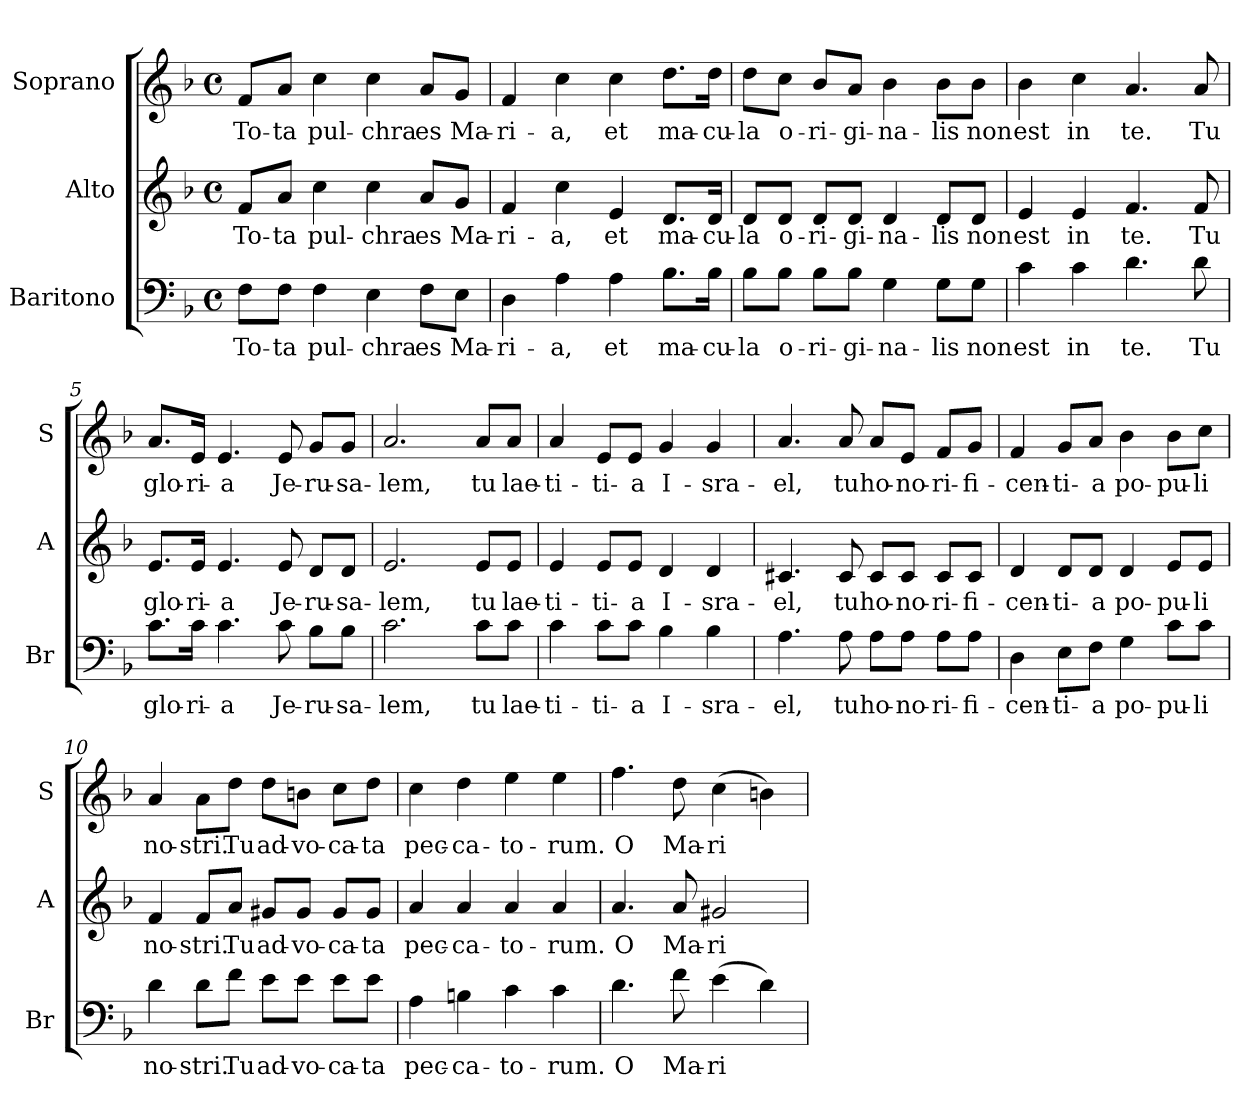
**kern	**text	**kern	**text	**kern	**text
*part3	*part3	*part2	*part2	*part1	*part1
*staff3	*staff3	*staff2	*staff2	*staff1	*staff1
*I"Baritono	*	*I"Alto	*	*I"Soprano	*
*I'Br	*	*I'A	*	*I'S	*
!!LO:PB:g=z
*stria5	*	*stria5	*	*stria5	*
*clefF4	*	*clefG2	*	*clefG2	*
*k[b-]	*	*k[b-]	*	*k[b-]	*
*F:	*	*F:	*	*F:	*
*M4/4	*	*M4/4	*	*M4/4	*
*met(c)	*	*met(c)	*	*met(c)	*
=1	=1	=1	=1	=1	=1
!	!LO:LY:b:cj	!	!LO:LY:b:cj	!	!LO:LY:b:cj
8F\L	To-	8f/L	To-	8f/L	To-
!	!LO:LY:b:cj	!	!LO:LY:b:cj	!	!LO:LY:b:cj
8F\J	-ta	8a/J	-ta	8a/J	-ta
!	!LO:LY:b:cj	!	!LO:LY:b:cj	!	!LO:LY:b:cj
4F\	pul-	4cc\	pul-	4cc\	pul-
!	!LO:LY:b:cj	!	!LO:LY:b:cj	!	!LO:LY:b:cj
4E\	-chra	4cc\	-chra	4cc\	-chra
!	!LO:LY:b:cj	!	!LO:LY:b:cj	!	!LO:LY:b:cj
8F\L	es	8a/L	es	8a/L	es
!	!LO:LY:b:cj	!	!LO:LY:b:cj	!	!LO:LY:b:cj
8E\J	Ma-	8g/J	Ma-	8g/J	Ma-
=2	=2	=2	=2	=2	=2
!	!LO:LY:b:cj	!	!LO:LY:b:cj	!	!LO:LY:b:cj
4D\	-ri-	4f/	-ri-	4f/	-ri-
!	!LO:LY:b:cj	!	!LO:LY:b:cj	!	!LO:LY:b:cj
4A\	-a,	4cc\	-a,	4cc\	-a,
!	!LO:LY:b:cj	!	!LO:LY:b:cj	!	!LO:LY:b:cj
4A\	et	4e/	et	4cc\	et
!	!LO:LY:b:cj	!	!LO:LY:b:cj	!	!LO:LY:b:cj
8.B-\L	ma-	8.d/L	ma-	8.dd\L	ma-
!	!LO:LY:b:cj	!	!LO:LY:b:cj	!	!LO:LY:b:cj
16B-\Jk	-cu-	16d/Jk	-cu-	16dd\Jk	-cu-
=3	=3	=3	=3	=3	=3
!	!LO:LY:b:cj	!	!LO:LY:b:cj	!	!LO:LY:b:cj
8B-\L	-la	8d/L	-la	8dd\L	-la
!	!LO:LY:b:cj	!	!LO:LY:b:cj	!	!LO:LY:b:cj
8B-\J	o-	8d/J	o-	8cc\J	o-
!	!LO:LY:b:cj	!	!LO:LY:b:cj	!	!LO:LY:b:cj
8B-\L	-ri-	8d/L	-ri-	8b-/L	-ri-
!	!LO:LY:b:cj	!	!LO:LY:b:cj	!	!LO:LY:b:cj
8B-\J	-gi-	8d/J	-gi-	8a/J	-gi-
!	!LO:LY:b:cj	!	!LO:LY:b:cj	!	!LO:LY:b:cj
4G\	-na-	4d/	-na-	4b-\	-na-
!	!LO:LY:b:cj	!	!LO:LY:b:cj	!	!LO:LY:b:cj
8G\L	-lis	8d/L	-lis	8b-\L	-lis
!	!LO:LY:b:cj	!	!LO:LY:b:cj	!	!LO:LY:b:cj
8G\J	non	8d/J	non	8b-\J	non
!!LO:LB:g=z
=4	=4	=4	=4	=4	=4
!	!LO:LY:b:cj	!	!LO:LY:b:cj	!	!LO:LY:b:cj
4c\	est	4e/	est	4b-\	est
!	!LO:LY:b:cj	!	!LO:LY:b:cj	!	!LO:LY:b:cj
4c\	in	4e/	in	4cc\	in
!	!LO:LY:b:cj	!	!LO:LY:b:cj	!	!LO:LY:b:cj
4.d\	te.	4.f/	te.	4.a/	te.
!	!LO:LY:b:cj	!	!LO:LY:b:cj	!	!LO:LY:b:cj
8d\	Tu	8f/	Tu	8a/	Tu
=5	=5	=5	=5	=5	=5
!	!LO:LY:b:cj	!	!LO:LY:b:cj	!	!LO:LY:b:cj
8.c\L	glo-	8.e/L	glo-	8.a/L	glo-
!	!LO:LY:b:cj	!	!LO:LY:b:cj	!	!LO:LY:b:cj
16c\Jk	-ri-	16e/Jk	-ri-	16e/Jk	-ri-
!	!LO:LY:b:cj	!	!LO:LY:b:cj	!	!LO:LY:b:cj
4.c\	-a	4.e/	-a	4.e/	-a
!	!LO:LY:b:cj	!	!LO:LY:b:cj	!	!LO:LY:b:cj
8c\	Je-	8e/	Je-	8e/	Je-
!	!LO:LY:b:cj	!	!LO:LY:b:cj	!	!LO:LY:b:cj
8B-\L	-ru-	8d/L	-ru-	8g/L	-ru-
!	!LO:LY:b:cj	!	!LO:LY:b:cj	!	!LO:LY:b:cj
8B-\J	-sa-	8d/J	-sa-	8g/J	-sa-
=6	=6	=6	=6	=6	=6
!	!LO:LY:b:cj	!	!LO:LY:b:cj	!	!LO:LY:b:cj
2.c\	-lem,	2.e/	-lem,	2.a/	-lem,
!	!LO:LY:b:cj	!	!LO:LY:b:cj	!	!LO:LY:b:cj
8c\L	tu	8e/L	tu	8a/L	tu
!	!LO:LY:b:cj	!	!LO:LY:b:cj	!	!LO:LY:b:cj
8c\J	lae-	8e/J	lae-	8a/J	lae-
!!LO:LB:g=z
=7	=7	=7	=7	=7	=7
!	!LO:LY:b:cj	!	!LO:LY:b:cj	!	!LO:LY:b:cj
4c\	-ti-	4e/	-ti-	4a/	-ti-
!	!LO:LY:b:cj	!	!LO:LY:b:cj	!	!LO:LY:b:cj
8c\L	-ti-	8e/L	-ti-	8e/L	-ti-
!	!LO:LY:b:cj	!	!LO:LY:b:cj	!	!LO:LY:b:cj
8c\J	-a	8e/J	-a	8e/J	-a
!	!LO:LY:b:cj	!	!LO:LY:b:cj	!	!LO:LY:b:cj
4B-\	I-	4d/	I-	4g/	I-
!	!LO:LY:b:cj	!	!LO:LY:b:cj	!	!LO:LY:b:cj
4B-\	-sra-	4d/	-sra-	4g/	-sra-
=8	=8	=8	=8	=8	=8
!	!LO:LY:b:cj	!	!LO:LY:b:cj	!	!LO:LY:b:cj
4.A\	-el,	4.c#X/	-el,	4.a/	-el,
!	!LO:LY:b:cj	!	!LO:LY:b:cj	!	!LO:LY:b:cj
8A\	tu	8c#/	tu	8a/	tu
!	!LO:LY:b:cj	!	!LO:LY:b:cj	!	!LO:LY:b:cj
8A\L	ho-	8c#/L	ho-	8a/L	ho-
!	!LO:LY:b:cj	!	!LO:LY:b:cj	!	!LO:LY:b:cj
8A\J	-no-	8c#/J	-no-	8e/J	-no-
!	!LO:LY:b:cj	!	!LO:LY:b:cj	!	!LO:LY:b:cj
8A\L	-ri-	8c#/L	-ri-	8f/L	-ri-
!	!LO:LY:b:cj	!	!LO:LY:b:cj	!	!LO:LY:b:cj
8A\J	-fi-	8c#/J	-fi-	8g/J	-fi-
=9	=9	=9	=9	=9	=9
!	!LO:LY:b:cj	!	!LO:LY:b:cj	!	!LO:LY:b:cj
4D\	-cen-	4d/	-cen-	4f/	-cen-
!	!LO:LY:b:cj	!	!LO:LY:b:cj	!	!LO:LY:b:cj
8E\L	-ti-	8d/L	-ti-	8g/L	-ti-
!	!LO:LY:b:cj	!	!LO:LY:b:cj	!	!LO:LY:b:cj
8F\J	-a	8d/J	-a	8a/J	-a
!	!LO:LY:b:cj	!	!LO:LY:b:cj	!	!LO:LY:b:cj
4G\	po-	4d/	po-	4b-\	po-
!	!LO:LY:b:cj	!	!LO:LY:b:cj	!	!LO:LY:b:cj
8c\L	-pu-	8e/L	-pu-	8b-\L	-pu-
!	!LO:LY:b:cj	!	!LO:LY:b:cj	!	!LO:LY:b:cj
8c\J	-li	8e/J	-li	8cc\J	-li
!!LO:PB:g=z
=10	=10	=10	=10	=10	=10
!	!LO:LY:b:cj	!	!LO:LY:b:cj	!	!LO:LY:b:cj
4d\	no-	4f/	no-	4a/	no-
!	!LO:LY:b:cj	!	!LO:LY:b:cj	!	!LO:LY:b:cj
8d\L	-stri.	8f/L	-stri.	8a\L	-stri.
!	!LO:LY:b:cj	!	!LO:LY:b:cj	!	!LO:LY:b:cj
8f\J	Tu	8a/J	Tu	8dd\J	Tu
!	!LO:LY:b:cj	!	!LO:LY:b:cj	!	!LO:LY:b:cj
8e\L	ad-	8g#X/L	ad-	8dd\L	ad-
!	!LO:LY:b:cj	!	!LO:LY:b:cj	!	!LO:LY:b:cj
8e\J	-vo-	8g#/J	-vo-	8bn\J	-vo-
!	!LO:LY:b:cj	!	!LO:LY:b:cj	!	!LO:LY:b:cj
8e\L	-ca-	8g#/L	-ca-	8cc\L	-ca-
!	!LO:LY:b:cj	!	!LO:LY:b:cj	!	!LO:LY:b:cj
8e\J	-ta	8g#/J	-ta	8dd\J	-ta
=11	=11	=11	=11	=11	=11
!	!LO:LY:b:cj	!	!LO:LY:b:cj	!	!LO:LY:b:cj
4A\	pec-	4a/	pec-	4cc\	pec-
!	!LO:LY:b:cj	!	!LO:LY:b:cj	!	!LO:LY:b:cj
4Bn\	-ca-	4a/	-ca-	4dd\	-ca-
!	!LO:LY:b:cj	!	!LO:LY:b:cj	!	!LO:LY:b:cj
4c\	-to-	4a/	-to-	4ee\	-to-
!	!LO:LY:b:cj	!	!LO:LY:b:cj	!	!LO:LY:b:cj
4c\	-rum.	4a/	-rum.	4ee\	-rum.
=12	=12	=12	=12	=12	=12
!	!LO:LY:b:cj	!	!LO:LY:b:cj	!	!LO:LY:b:cj
4.d\	O	4.a/	O	4.ff\	O
!	!LO:LY:b:cj	!	!LO:LY:b:cj	!	!LO:LY:b:cj
8f\	Ma-	8a/	Ma-	8dd\	Ma-
!	!LO:LY:b:cj	!	!LO:LY:b:cj	!	!LO:LY:b:cj
(>4e\	-ri-	2g#X/	-ri-	(>4cc\	-ri-
!	!LO:LY:b:cj	!	!	!	!LO:LY:b:cj
4d\)	--	.	.	4bn\)	--
=	=	=	=	=	=
*-	*-	*-	*-	*-	*-
